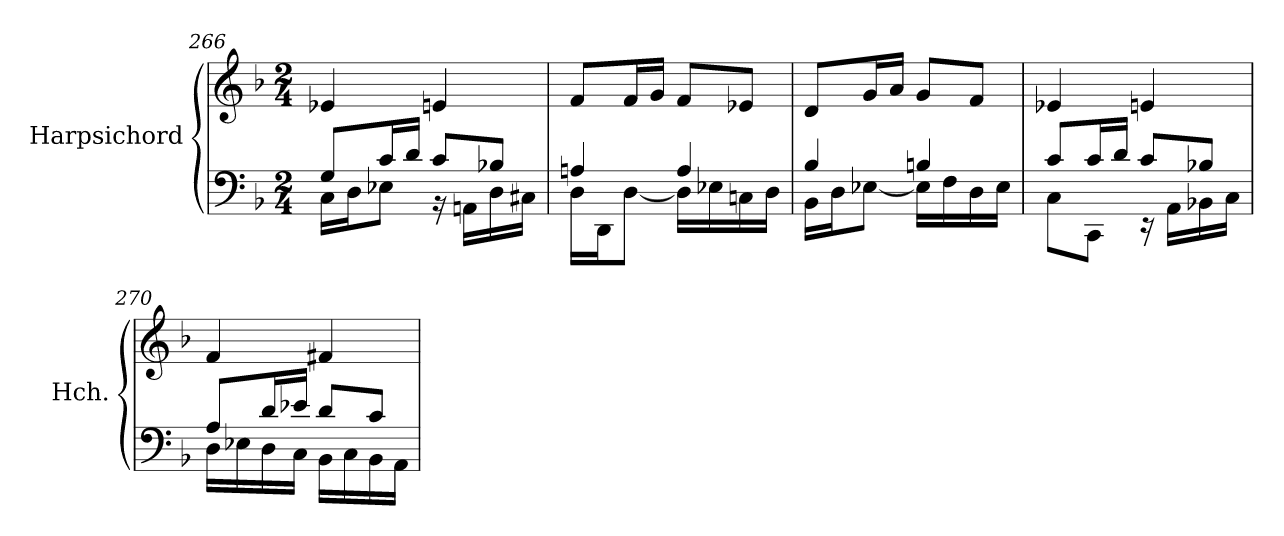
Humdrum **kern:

**kern	**kern
*part1	*part1
*staff2	*staff1
*I"Harpsichord	*
*I'Hch.	*
*clefF4	*clefG2
*k[b-]	*k[b-]
*M2/4	*M2/4
=266	=266
*^	*
8G/L	16C\LL	4e-X/
.	16D\J	.
16c/L	8E-X\J	.
16d/JJ	.	.
8c/L	16r	4en/
.	16AAn\LL	.
8B-X/J	16D\	.
.	16C#X\JJ	.
=267	=267	=267
4An/	16D\LL	8f/L
.	16DD\J	.
.	[8D\J	16f/L
.	.	16g/JJ
4A/	16D\LL]	8f/L
.	16E-X\	.
.	16Cn\	8e-X/J
.	16D\JJ	.
=268	=268	=268
4B-/	16BB-\LL	8d/L
.	16D\J	.
.	[8E-X\J	16g/L
.	.	16a/JJ
4Bn/	16E-\LL]	8g/L
.	16F\	.
.	16D\	8f/J
.	16E-\JJ	.
=269	=269	=269
8c/L	8C\L	4e-X/
16c/L	8CC\J	.
16d/JJ	.	.
8c/L	16r	4en/
.	16AA\LL	.
8B-X/J	16BB-X\	.
.	16C\JJ	.
=270	=270	=270
8A/L	16D\LL	4f/
.	16E-X\	.
16d/L	16D\	.
16e-X/JJ	16C\JJ	.
8d/L	16BB-\LL	4f#X/
.	16C\	.
8c/J	16BB-\	.
.	16AA\JJ	.
*v	*v	*
=	=
*-	*-
